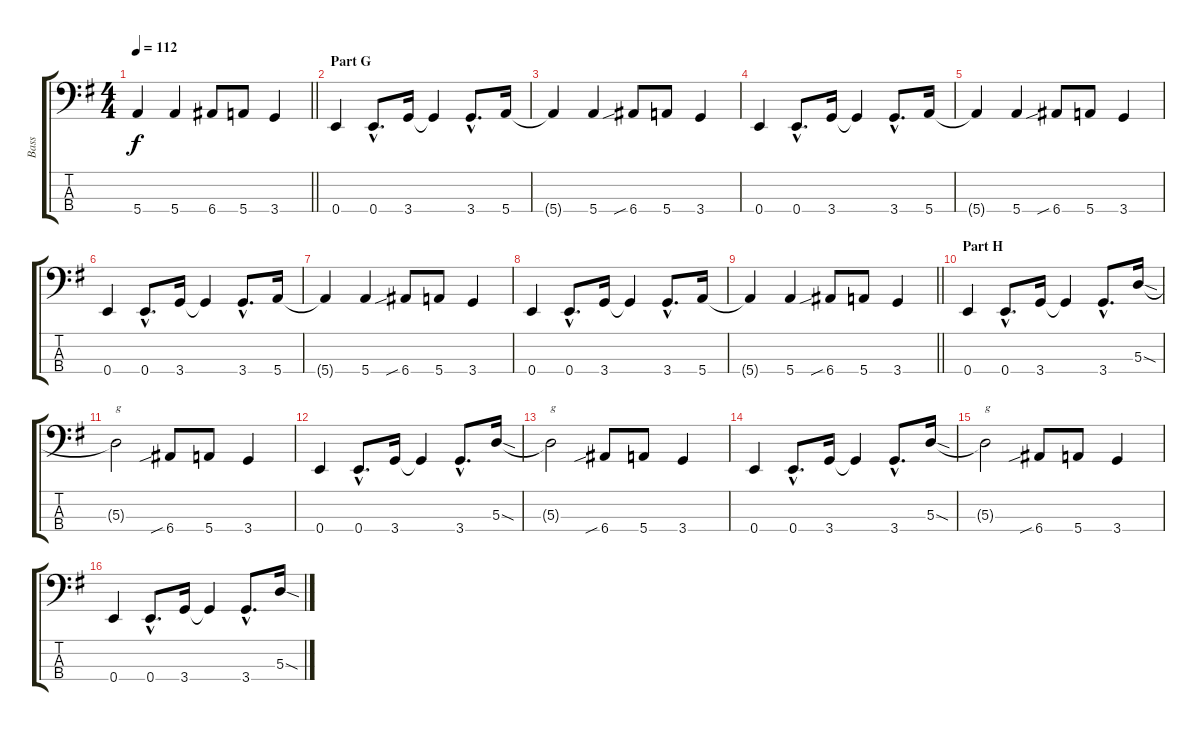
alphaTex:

\track ("Bass" "Bass") {instrument electricbasspick}
\staff {score tabs}
\tuning (G2 D2 A1 E1) {hide}
\ts (4 4)
\tempo 112
\clef f4
\barLineRight lightlight
\ks g
5.4{t}.4{dy f} 5.4.4 6.4.8 5.4.8 3.4.4 |
\section ("" "Part G")
0.4.4 0.4{hac}.8{d} 3.4.16 3.4{t}.4 3.4{hac}.8{d} 5.4.16 |
5.4{t}.4 5.4.4 6.4{sib}.8 5.4.8 3.4.4 |
0.4.4 0.4{hac}.8{d} 3.4.16 3.4{t}.4 3.4{hac}.8{d} 5.4.16 |
5.4{t}.4 5.4.4 6.4{sib}.8 5.4.8 3.4.4 |
0.4.4 0.4{hac}.8{d} 3.4.16 3.4{t}.4 3.4{hac}.8{d} 5.4.16 |
5.4{t}.4 5.4.4 6.4{sib}.8 5.4.8 3.4.4 |
0.4.4 0.4{hac}.8{d} 3.4.16 3.4{t}.4 3.4{hac}.8{d} 5.4.16 |
\barLineRight lightlight
5.4{t}.4 5.4.4 6.4{sib}.8 5.4.8 3.4.4 |
\section ("" "Part H")
0.4.4 0.4{hac}.8{d} 3.4.16 3.4{t}.4 3.4{hac}.8{d} 5.3{sod}.16 |
5.3{t}.2{txt "g"} 6.4{sib}.8 5.4.8 3.4.4 |
0.4.4 0.4{hac}.8{d} 3.4.16 3.4{t}.4 3.4{hac}.8{d} 5.3{sod}.16 |
5.3{t}.2{txt "g"} 6.4{sib}.8 5.4.8 3.4.4 |
0.4.4 0.4{hac}.8{d} 3.4.16 3.4{t}.4 3.4{hac}.8{d} 5.3{sod}.16 |
5.3{t}.2{txt "g"} 6.4{sib}.8 5.4.8 3.4.4 |
0.4.4 0.4{hac}.8{d} 3.4.16 3.4{t}.4 3.4{hac}.8{d} 5.3{sod}.16
